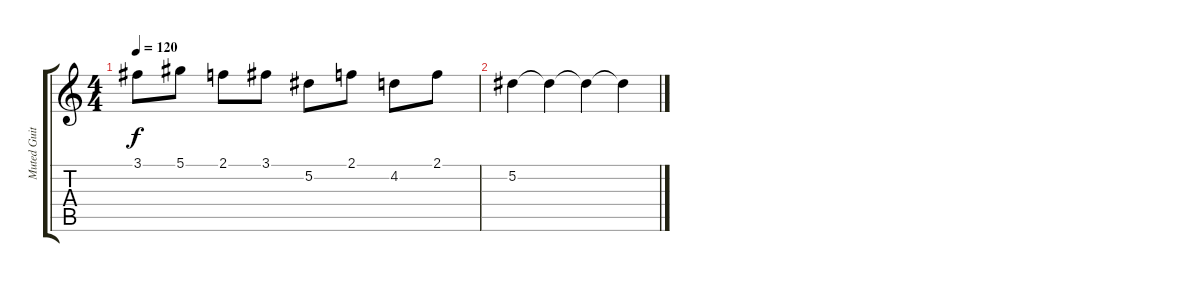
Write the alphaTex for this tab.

\track ("Muted Guitar1 - Vocals " "Muted Guit") {instrument electricguitarmuted}
\staff {score tabs}
\tuning (Eb4 Bb3 Gb3 Db3 Ab2 Eb2) {hide}
\ts (4 4)
\tempo 120
\clef g2
\ks c
3.1.8{dy f} 5.1.8 2.1.8 3.1.8 5.2.8 2.1.8 4.2.8 2.1.8 |
5.2.4 5.2{t}.4 5.2{t}.4 5.2{t}.4
